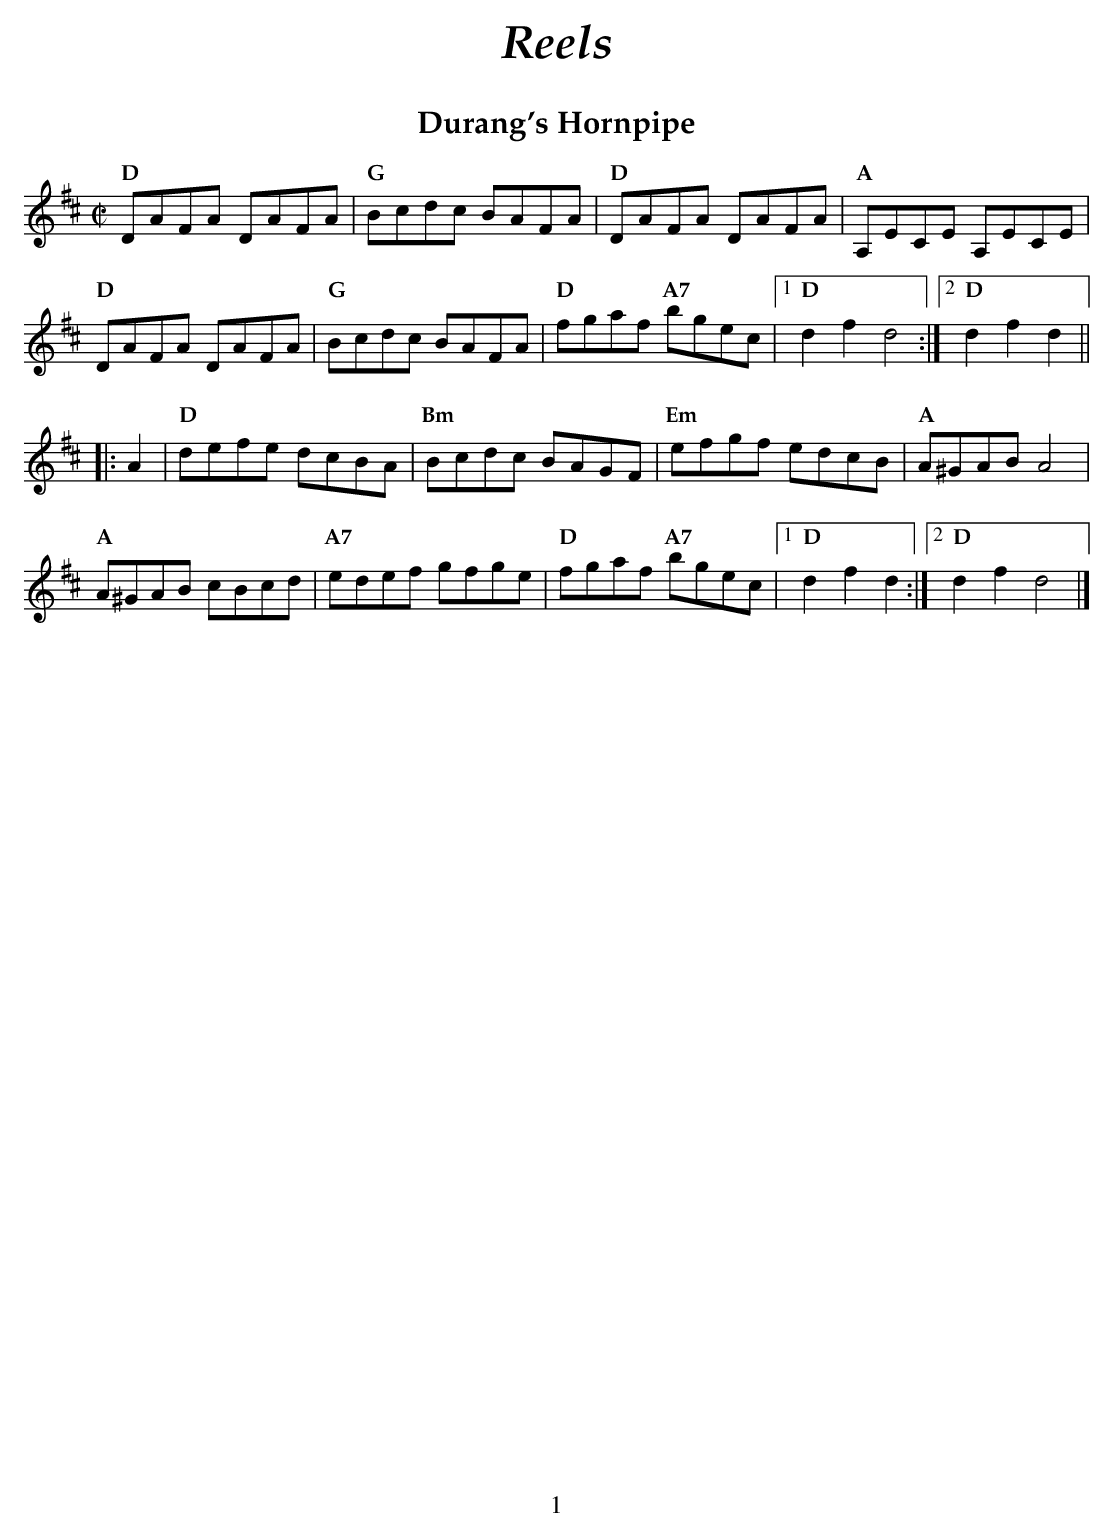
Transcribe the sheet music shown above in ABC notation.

X:1
T:Durang's Hornpipe
M:C|
L:1/8
K:D
   "D" DAFA DAFA | "G" Bcdc  BAFA |\
   "D" DAFA DAFA | "A" A,ECE   A,ECE |
   "D" DAFA DAFA | "G" Bcdc  BAFA |\
   "D" fgaf "A7" bgec |1 "D" d2f2 d4 :|2 "D" d2f2d2 ||
|:A2 |\
   "D"  defe  dcBA | "Bm" Bcdc  BAGF |\
   "Em" efgf  edcB | "A"  A^GAB A4   |
   "A"  A^GAB cBcd | "A7" edef  gfge |\
   "D"  fgaf "A7" bgec |1 "D" d2f2d2 :|2 "D" d2f2 d4 |]
